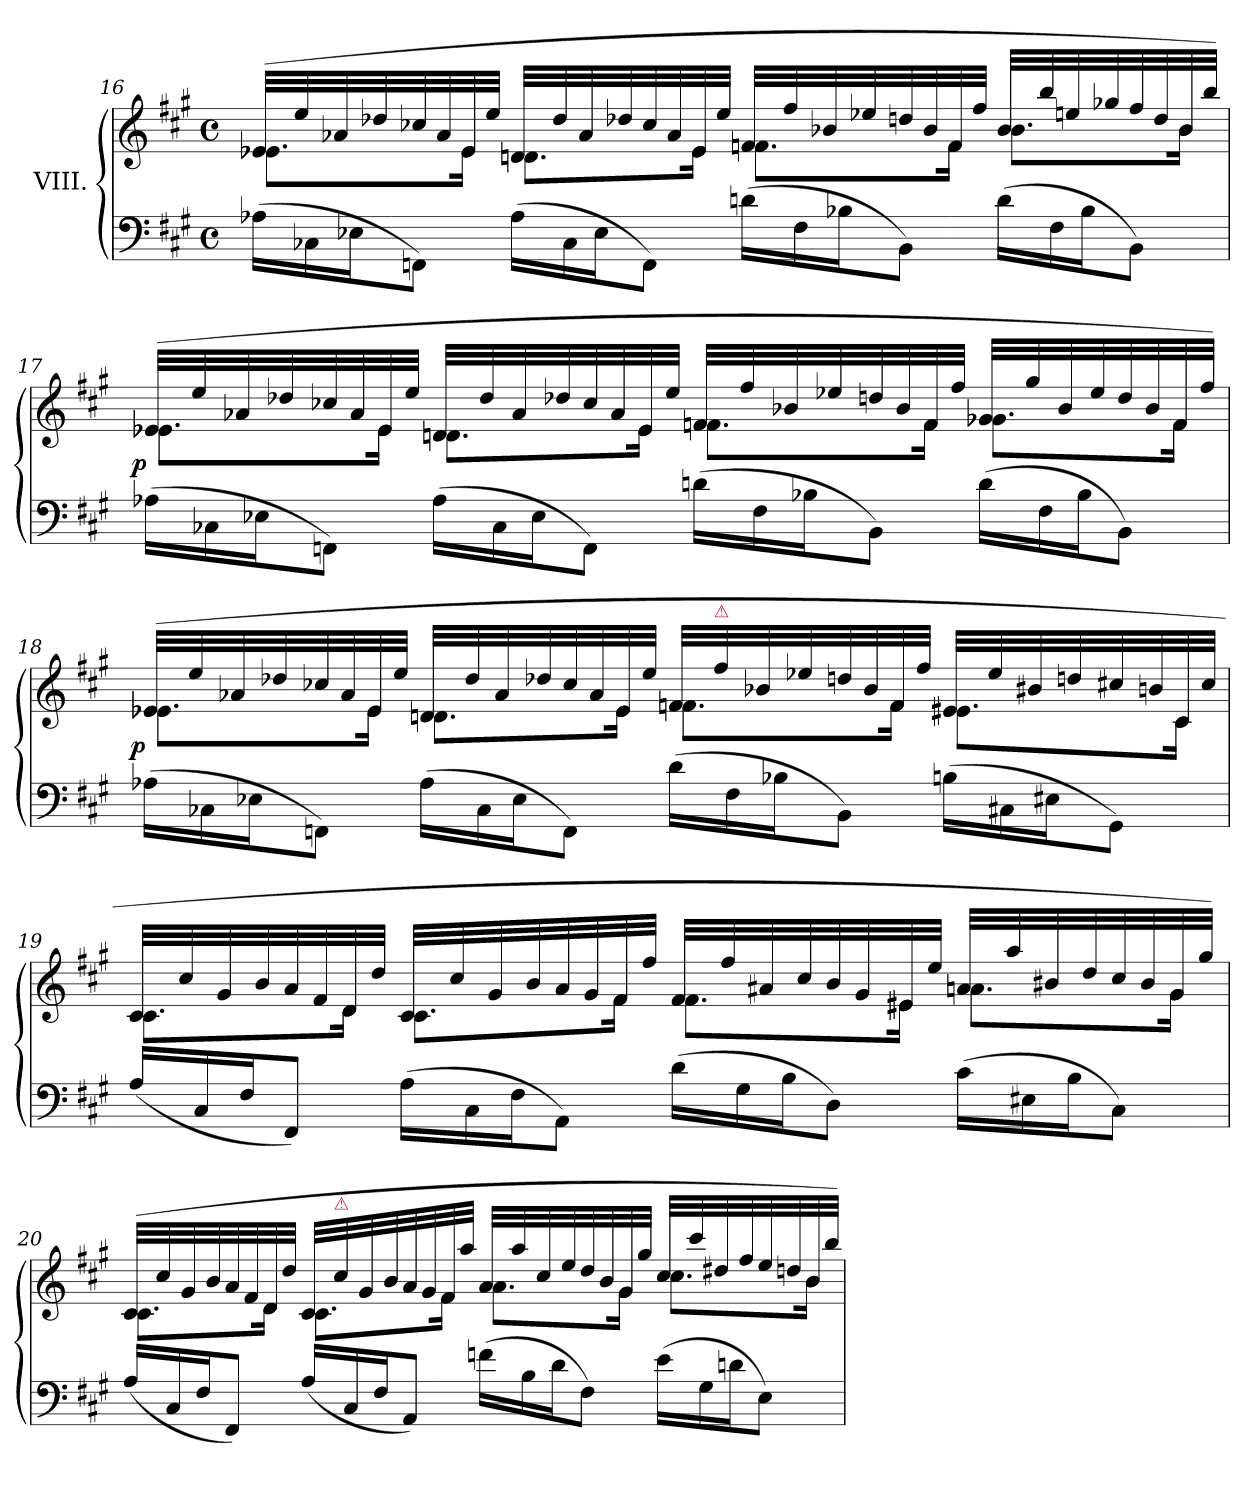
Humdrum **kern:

**kern	**kern	**dynam
*part1	*part1	*part1
*staff2	*staff1	*staff1/2
*I"VIII.	*	*
*clefF4	*clefG2	*
*k[f#c#g#]	*k[f#c#g#]	*
*f#:	*f#:	*
*M4/4	*M4/4	*
*met(c)	*met(c)	*
*Xtuplet	*	*
=16	=16	=16
*	*^	*
(>24A-X\LL	(>32e-XLLL	8.e-XL	.
.	32ee!	.	.
24C-X	.	.	.
.	32a-X!	.	.
24E-XJ	.	.	.
.	32dd-X!	.	.
8FFnJ)	32cc-X!	.	.
.	32a-!	.	.
.	32e-	16e-Jk	.
.	32ee!JJJ	.	.
(>24A-\LL	32dnLLL	8.dnL	.
.	32dd-!	.	.
24C-	.	.	.
.	32a-!	.	.
24E-J	.	.	.
.	32dd-X!	.	.
8FFJ)	32cc-!	.	.
.	32a-!	.	.
.	32e-	16e-Jk	.
.	32ee!JJJ	.	.
(>24dn\LL	32fnLLL	8.fnL	.
.	32ff#!	.	.
24F#	.	.	.
.	32b-X!	.	.
24B-XJ	.	.	.
.	32ee-X!	.	.
8BBJ)	32ddn!	.	.
.	32b-!	.	.
.	32f	16fJk	.
.	32ff#!JJJ	.	.
(>24d\LL	32b-LLL	8.b-L	.
.	32bb!	.	.
24F#	.	.	.
.	32een!	.	.
24B-J	.	.	.
.	32gg-X!	.	.
8BBJ)	32ff#!	.	.
.	32dd!	.	.
.	32b-	16b-Jk	.
.	32bb!JJJ)	.	.
=17	=17	=17	=17
!	!	!	!LO:DY:rj
(>24A-X\LL	(>32e-XLLL	8.e-XL	p
.	32ee!	.	.
24C-X	.	.	.
.	32a-X!	.	.
24E-XJ	.	.	.
.	32dd-X!	.	.
8FFnJ)	32cc-X!	.	.
.	32a-!	.	.
.	32e-	16e-Jk	.
.	32ee!JJJ	.	.
(>24A-\LL	32dnLLL	8.dnL	.
.	32dd-!	.	.
24C-	.	.	.
.	32a-!	.	.
24E-J	.	.	.
.	32dd-X!	.	.
8FFJ)	32cc-!	.	.
.	32a-!	.	.
.	32e-	16e-Jk	.
.	32ee!JJJ	.	.
(>24dn\LL	32fnLLL	8.fnL	.
.	32ff#!	.	.
24F#	.	.	.
.	32b-X!	.	.
24B-XJ	.	.	.
.	32ee-X!	.	.
8BBJ)	32ddn!	.	.
.	32b-!	.	.
.	32f	16fJk	.
.	32ff#!JJJ	.	.
(>24d\LL	32g-XLLL	8.g-XL	.
.	32gg#!	.	.
24F#	.	.	.
.	32b-!	.	.
24B-J	.	.	.
.	32ee-!	.	.
8BBJ)	32dd!	.	.
.	32b-!	.	.
.	32f	16fJk	.
.	32ff#!JJJ)	.	.
=18	=18	=18	=18
!	!	!	!LO:DY:rj
(24A-X\LL	(>32e-XLLL	8.e-XL	p
.	32ee!	.	.
24C-X	.	.	.
.	32a-X!	.	.
24E-XJ	.	.	.
.	32dd-X!	.	.
8FFnJ)	32cc-X!	.	.
.	32a-!	.	.
.	32e-	16e-Jk	.
.	32ee!JJJ	.	.
(24A-LL	32dnLLL	8.dnL	.
.	32dd-!	.	.
24C-\	.	.	.
.	32a-!	.	.
24E-J	.	.	.
.	32dd-X!	.	.
8FFJ)	32cc-!	.	.
.	32a-!	.	.
.	32e-	16e-Jk	.
.	32ee!JJJ	.	.
(24dLL	32fnLLL	8.fnL	.
!	!LO:TX:a:i:color=crimson:t=⚠	!	!
.	32ff#!	.	.
24F#	.	.	.
.	32b-X!	.	.
24B-XJ	.	.	.
.	32ee-X!	.	.
8BBJ)	32ddn!	.	.
.	32b-!	.	.
.	32f	16fJk	.
.	32ff#!JJJ	.	.
(24BnLL	32e#XLLL	8.e#XL	.
.	32ee-!	.	.
24C#X	.	.	.
.	32b#X!	.	.
24E#XJ	.	.	.
.	32ddn!	.	.
8GG#J)	32cc#X!	.	.
.	32bn!	.	.
.	32c#	16c#Jk	.
.	32cc#!JJJ	.	.
=19	=19	=19	=19
(24ALL	32c#LLL	8.c#L	.
.	32cc#!	.	.
24C#	.	.	.
.	32g#!	.	.
24F#J	.	.	.
.	32b!	.	.
8FF#J)	32a!	.	.
.	32f#!	.	.
.	32d	16dJk	.
.	32dd!JJJ	.	.
(24ALL	32c#LLL	8.c#L	.
.	32cc#!	.	.
24C#	.	.	.
.	32g#!	.	.
24F#J	.	.	.
.	32b!	.	.
8AAJ)	32a!	.	.
.	32g#!	.	.
.	32f#	16f#Jk	.
.	32ff#!JJJ	.	.
(24dLL	32f#LLL	8.f#L	.
.	32ff#!	.	.
24G#	.	.	.
.	32a#X!	.	.
24BJ	.	.	.
.	32cc#!	.	.
8DJ)	32b!	.	.
.	32g#!	.	.
.	32e#X	16e#XJk	.
.	32ee!JJJ	.	.
(24c#LL	32anLLL	8.anL	.
.	32aa!	.	.
24E#X	.	.	.
.	32b#X!	.	.
24BJ	.	.	.
.	32dd!	.	.
8C#J)	32cc#!	.	.
.	32b#!	.	.
.	32g#	16g#Jk	.
.	32gg#!JJJ)	.	.
=20	=20	=20	=20
(<24A/LL	(>32c#LLL	8.c#L	.
.	32cc#!	.	.
24C#	.	.	.
.	32g#!	.	.
24F#J	.	.	.
.	32b!	.	.
8FF#J)	32a!	.	.
.	32f#!	.	.
.	32d	16dJk	.
.	32dd!JJJ	.	.
(<24A/LL	32c#LLL	8.c#L	.
!	!LO:TX:a:color=crimson:t=⚠	!	!
.	32cc#!	.	.
24C#	.	.	.
.	32g#!	.	.
24F#J	.	.	.
.	32b!	.	.
8AAJ)	32a!	.	.
.	32g#!	.	.
.	32f#	16f#Jk	.
.	32aa!JJJ	.	.
(>24fn\LL	32aLLL	8.aL	.
.	32aa!	.	.
24B	.	.	.
.	32cc#!	.	.
24dJ	.	.	.
.	32ee!	.	.
8F#J)	32dd!	.	.
.	32b!	.	.
.	32g#	16g#Jk	.
.	32gg#!JJJ	.	.
(>24e\LL	32cc#LLL	8.cc#L	.
.	32ccc#!	.	.
24G#	.	.	.
.	32dd#X!	.	.
24dnJ	.	.	.
.	32ff#!	.	.
8EJ)	32ee!	.	.
.	32ddn!	.	.
.	32b	16bJk	.
.	32bb!JJJ)	.	.
*	*v	*v	*
=	=	=
*-	*-	*-
